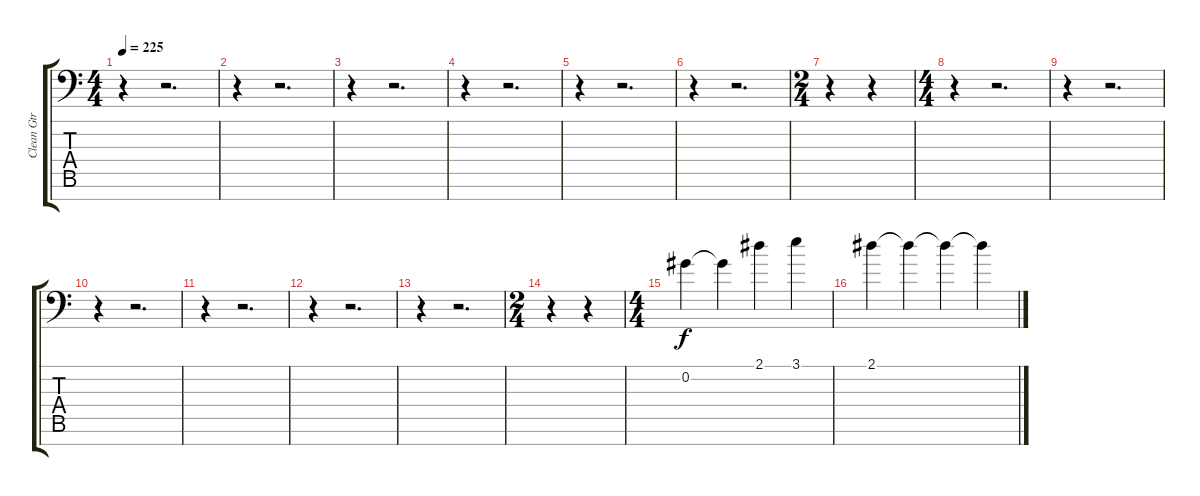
\track ("Clean Gtr 1" "Clean Gtr ") {instrument acousticguitarsteel}
\staff {score tabs}
\tuning (Db4 Ab3 Eb3 Db3 Ab2 Eb2 Ab1) {hide}
\ts (4 4)
\tempo 225
\clef f4
\ks c
r.4{dy f} r.2{d} |
r.4 r.2{d} |
r.4 r.2{d} |
r.4 r.2{d} |
r.4 r.2{d} |
r.4 r.2{d} |
\ts (2 4)
r.4 r.4 |
\ts (4 4)
r.4 r.2{d} |
r.4 r.2{d} |
r.4 r.2{d} |
r.4 r.2{d} |
r.4 r.2{d} |
r.4 r.2{d} |
\ts (2 4)
r.4 r.4 |
\ts (4 4)
0.2.4 0.2{t}.4 2.1.4 3.1.4 |
2.1.4 2.1{t}.4 2.1{t}.4 2.1{t}.4
